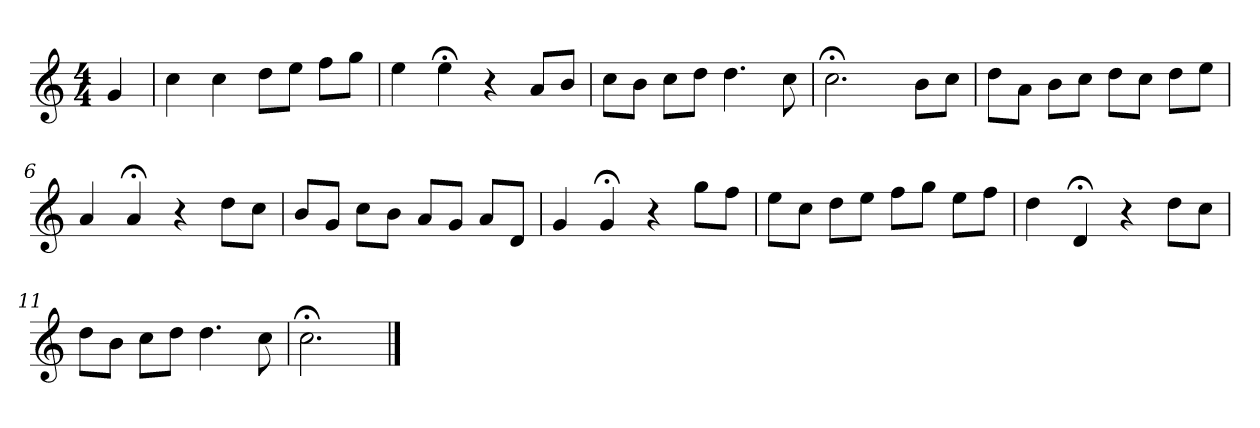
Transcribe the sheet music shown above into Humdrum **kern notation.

**kern
*part1
*staff1
*k[]
*C:
*M4/4
*MM120
=
4g
=1
4cc
4cc
8ddL
8eeJ
8ffL
8ggJ
=2
4ee
4ee;<
4r
8aL
8bJ
=3
8ccL
8bJ
8ccL
8ddJ
4.dd
8cc
=4
2.cc;<
8bL
8ccJ
=5
8ddL
8aJ
8bL
8ccJ
8ddL
8ccJ
8ddL
8eeJ
=6
4a
4a;<
4r
8ddL
8ccJ
=7
8bL
8gJ
8ccL
8bJ
8aL
8gJ
8aL
8dJ
=8
4g
4g;<
4r
8ggL
8ffJ
=9
8eeL
8ccJ
8ddL
8eeJ
8ffL
8ggJ
8eeL
8ffJ
=10
4dd
4d;<
4r
8ddL
8ccJ
=11
8ddL
8bJ
8ccL
8ddJ
4.dd
8cc
=12
2.cc;<
==
*-
